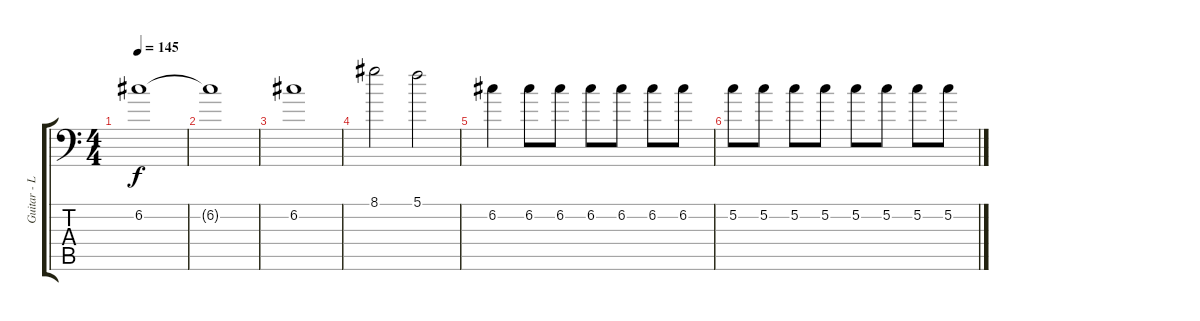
\track ("Guitar - Left" "Guitar - L") {instrument distortionguitar}
\staff {score tabs}
\tuning (C4 G3 Eb3 Bb2 F2 Bb1) {hide}
\ts (4 4)
\tempo 145
\clef f4
\ks c
6.2.1{dy f} |
6.2{t}.1 |
6.2.1 |
8.1.2 5.1.2 |
6.2.4 6.2.8 6.2.8 6.2.8 6.2.8 6.2.8 6.2.8 |
5.2.8 5.2.8 5.2.8 5.2.8 5.2.8 5.2.8 5.2.8 5.2.8
